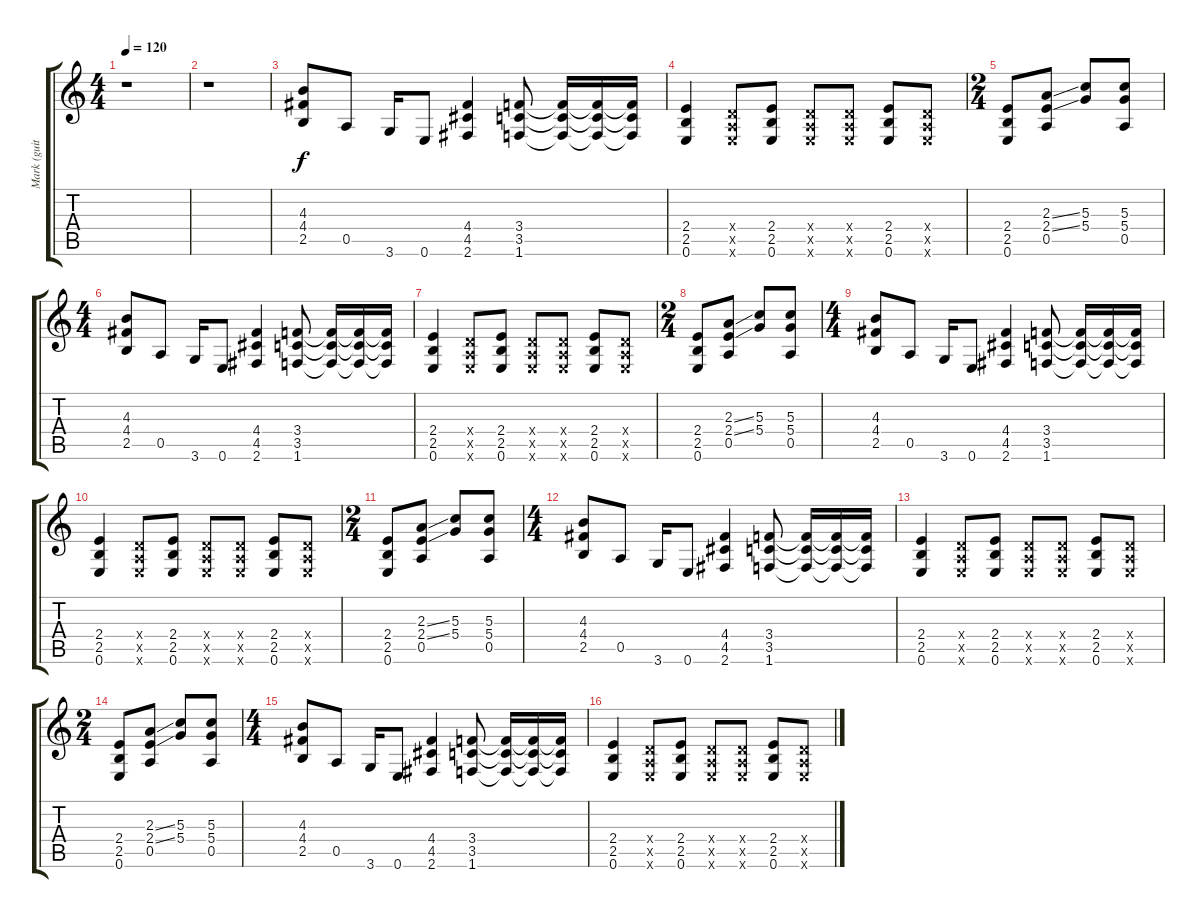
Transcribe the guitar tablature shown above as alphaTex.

\track ("Mark (guitar)" "Mark (guit") {instrument overdrivenguitar}
\staff {score tabs}
\tuning (E4 B3 G3 D3 A2 E2) {hide}
\ts (4 4)
\tempo 120
\clef g2
\ks c
r.1{dy f instrument overdrivenguitar} |
r.1 |
(4.3 4.4 2.5).8 0.5.8 3.6.16 0.6.8 (4.4 4.5 2.6).4 (3.4 3.5 1.6).8 (3.4{t} 3.5{t} 1.6{t}).16 (3.4{t} 3.5{t} 1.6{t}).16 (3.4{t} 3.5{t} 1.6{t}).16 |
(2.4 2.5 0.6).4 (0.4{x} 0.5{x} 0.6{x}).8 (2.4 2.5 0.6).8 (0.4{x} 0.5{x} 0.6{x}).8 (0.4{x} 0.5{x} 0.6{x}).8 (2.4 2.5 0.6).8 (0.4{x} 0.5{x} 0.6{x}).8 |
\ts (2 4)
(2.4 2.5 0.6).8 (2.3{ss} 2.4{ss} 0.5).8 (5.3 5.4).8 (5.3 5.4 0.5).8 |
\ts (4 4)
(4.3 4.4 2.5).8 0.5.8 3.6.16 0.6.8 (4.4 4.5 2.6).4 (3.4 3.5 1.6).8 (3.4{t} 3.5{t} 1.6{t}).16 (3.4{t} 3.5{t} 1.6{t}).16 (3.4{t} 3.5{t} 1.6{t}).16 |
(2.4 2.5 0.6).4 (0.4{x} 0.5{x} 0.6{x}).8 (2.4 2.5 0.6).8 (0.4{x} 0.5{x} 0.6{x}).8 (0.4{x} 0.5{x} 0.6{x}).8 (2.4 2.5 0.6).8 (0.4{x} 0.5{x} 0.6{x}).8 |
\ts (2 4)
(2.4 2.5 0.6).8 (2.3{ss} 2.4{ss} 0.5).8 (5.3 5.4).8 (5.3 5.4 0.5).8 |
\ts (4 4)
(4.3 4.4 2.5).8 0.5.8 3.6.16 0.6.8 (4.4 4.5 2.6).4 (3.4 3.5 1.6).8 (3.4{t} 3.5{t} 1.6{t}).16 (3.4{t} 3.5{t} 1.6{t}).16 (3.4{t} 3.5{t} 1.6{t}).16 |
(2.4 2.5 0.6).4 (0.4{x} 0.5{x} 0.6{x}).8 (2.4 2.5 0.6).8 (0.4{x} 0.5{x} 0.6{x}).8 (0.4{x} 0.5{x} 0.6{x}).8 (2.4 2.5 0.6).8 (0.4{x} 0.5{x} 0.6{x}).8 |
\ts (2 4)
(2.4 2.5 0.6).8 (2.3{ss} 2.4{ss} 0.5).8 (5.3 5.4).8 (5.3 5.4 0.5).8 |
\ts (4 4)
(4.3 4.4 2.5).8 0.5.8 3.6.16 0.6.8 (4.4 4.5 2.6).4 (3.4 3.5 1.6).8 (3.4{t} 3.5{t} 1.6{t}).16 (3.4{t} 3.5{t} 1.6{t}).16 (3.4{t} 3.5{t} 1.6{t}).16 |
(2.4 2.5 0.6).4 (0.4{x} 0.5{x} 0.6{x}).8 (2.4 2.5 0.6).8 (0.4{x} 0.5{x} 0.6{x}).8 (0.4{x} 0.5{x} 0.6{x}).8 (2.4 2.5 0.6).8 (0.4{x} 0.5{x} 0.6{x}).8 |
\ts (2 4)
(2.4 2.5 0.6).8 (2.3{ss} 2.4{ss} 0.5).8 (5.3 5.4).8 (5.3 5.4 0.5).8 |
\ts (4 4)
(4.3 4.4 2.5).8 0.5.8 3.6.16 0.6.8 (4.4 4.5 2.6).4 (3.4 3.5 1.6).8 (3.4{t} 3.5{t} 1.6{t}).16 (3.4{t} 3.5{t} 1.6{t}).16 (3.4{t} 3.5{t} 1.6{t}).16 |
(2.4 2.5 0.6).4 (0.4{x} 0.5{x} 0.6{x}).8 (2.4 2.5 0.6).8 (0.4{x} 0.5{x} 0.6{x}).8 (0.4{x} 0.5{x} 0.6{x}).8 (2.4 2.5 0.6).8 (0.4{x} 0.5{x} 0.6{x}).8
